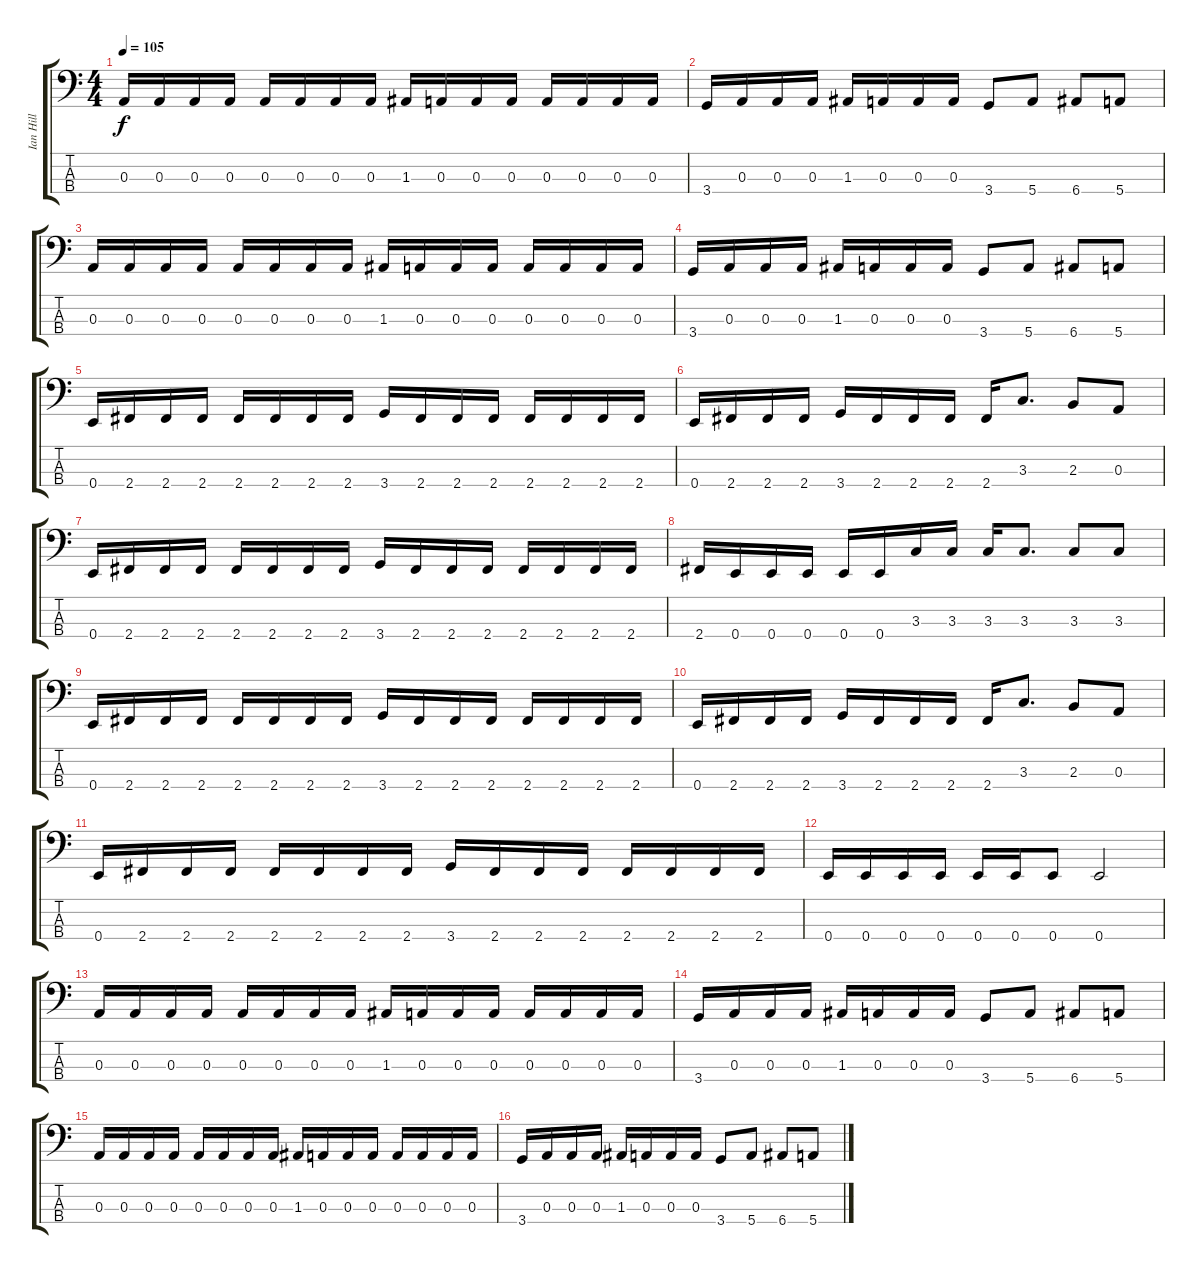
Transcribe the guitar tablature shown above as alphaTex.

\track ("Ian Hill" "Ian Hill") {instrument electricbasspick}
\staff {score tabs}
\tuning (G2 D2 A1 E1) {hide}
\ts (4 4)
\tempo 105
\clef f4
\ks c
0.3.16{dy f} 0.3.16 0.3.16 0.3.16 0.3.16 0.3.16 0.3.16 0.3.16 1.3.16 0.3.16 0.3.16 0.3.16 0.3.16 0.3.16 0.3.16 0.3.16 |
3.4.16 0.3.16 0.3.16 0.3.16 1.3.16 0.3.16 0.3.16 0.3.16 3.4.8 5.4.8 6.4.8 5.4.8 |
0.3.16 0.3.16 0.3.16 0.3.16 0.3.16 0.3.16 0.3.16 0.3.16 1.3.16 0.3.16 0.3.16 0.3.16 0.3.16 0.3.16 0.3.16 0.3.16 |
3.4.16 0.3.16 0.3.16 0.3.16 1.3.16 0.3.16 0.3.16 0.3.16 3.4.8 5.4.8 6.4.8 5.4.8 |
0.4.16 2.4.16 2.4.16 2.4.16 2.4.16 2.4.16 2.4.16 2.4.16 3.4.16 2.4.16 2.4.16 2.4.16 2.4.16 2.4.16 2.4.16 2.4.16 |
0.4.16 2.4.16 2.4.16 2.4.16 3.4.16 2.4.16 2.4.16 2.4.16 2.4.16 3.3.8{d} 2.3.8 0.3.8 |
0.4.16 2.4.16 2.4.16 2.4.16 2.4.16 2.4.16 2.4.16 2.4.16 3.4.16 2.4.16 2.4.16 2.4.16 2.4.16 2.4.16 2.4.16 2.4.16 |
2.4.16 0.4.16 0.4.16 0.4.16 0.4.16 0.4.16 3.3.16 3.3.16 3.3.16 3.3.8{d} 3.3.8 3.3.8 |
0.4.16 2.4.16 2.4.16 2.4.16 2.4.16 2.4.16 2.4.16 2.4.16 3.4.16 2.4.16 2.4.16 2.4.16 2.4.16 2.4.16 2.4.16 2.4.16 |
0.4.16 2.4.16 2.4.16 2.4.16 3.4.16 2.4.16 2.4.16 2.4.16 2.4.16 3.3.8{d} 2.3.8 0.3.8 |
0.4.16 2.4.16 2.4.16 2.4.16 2.4.16 2.4.16 2.4.16 2.4.16 3.4.16 2.4.16 2.4.16 2.4.16 2.4.16 2.4.16 2.4.16 2.4.16 |
0.4.16 0.4.16 0.4.16 0.4.16 0.4.16 0.4.16 0.4.8 0.4.2 |
0.3.16 0.3.16 0.3.16 0.3.16 0.3.16 0.3.16 0.3.16 0.3.16 1.3.16 0.3.16 0.3.16 0.3.16 0.3.16 0.3.16 0.3.16 0.3.16 |
3.4.16 0.3.16 0.3.16 0.3.16 1.3.16 0.3.16 0.3.16 0.3.16 3.4.8 5.4.8 6.4.8 5.4.8 |
0.3.16 0.3.16 0.3.16 0.3.16 0.3.16 0.3.16 0.3.16 0.3.16 1.3.16 0.3.16 0.3.16 0.3.16 0.3.16 0.3.16 0.3.16 0.3.16 |
3.4.16 0.3.16 0.3.16 0.3.16 1.3.16 0.3.16 0.3.16 0.3.16 3.4.8 5.4.8 6.4.8 5.4.8
